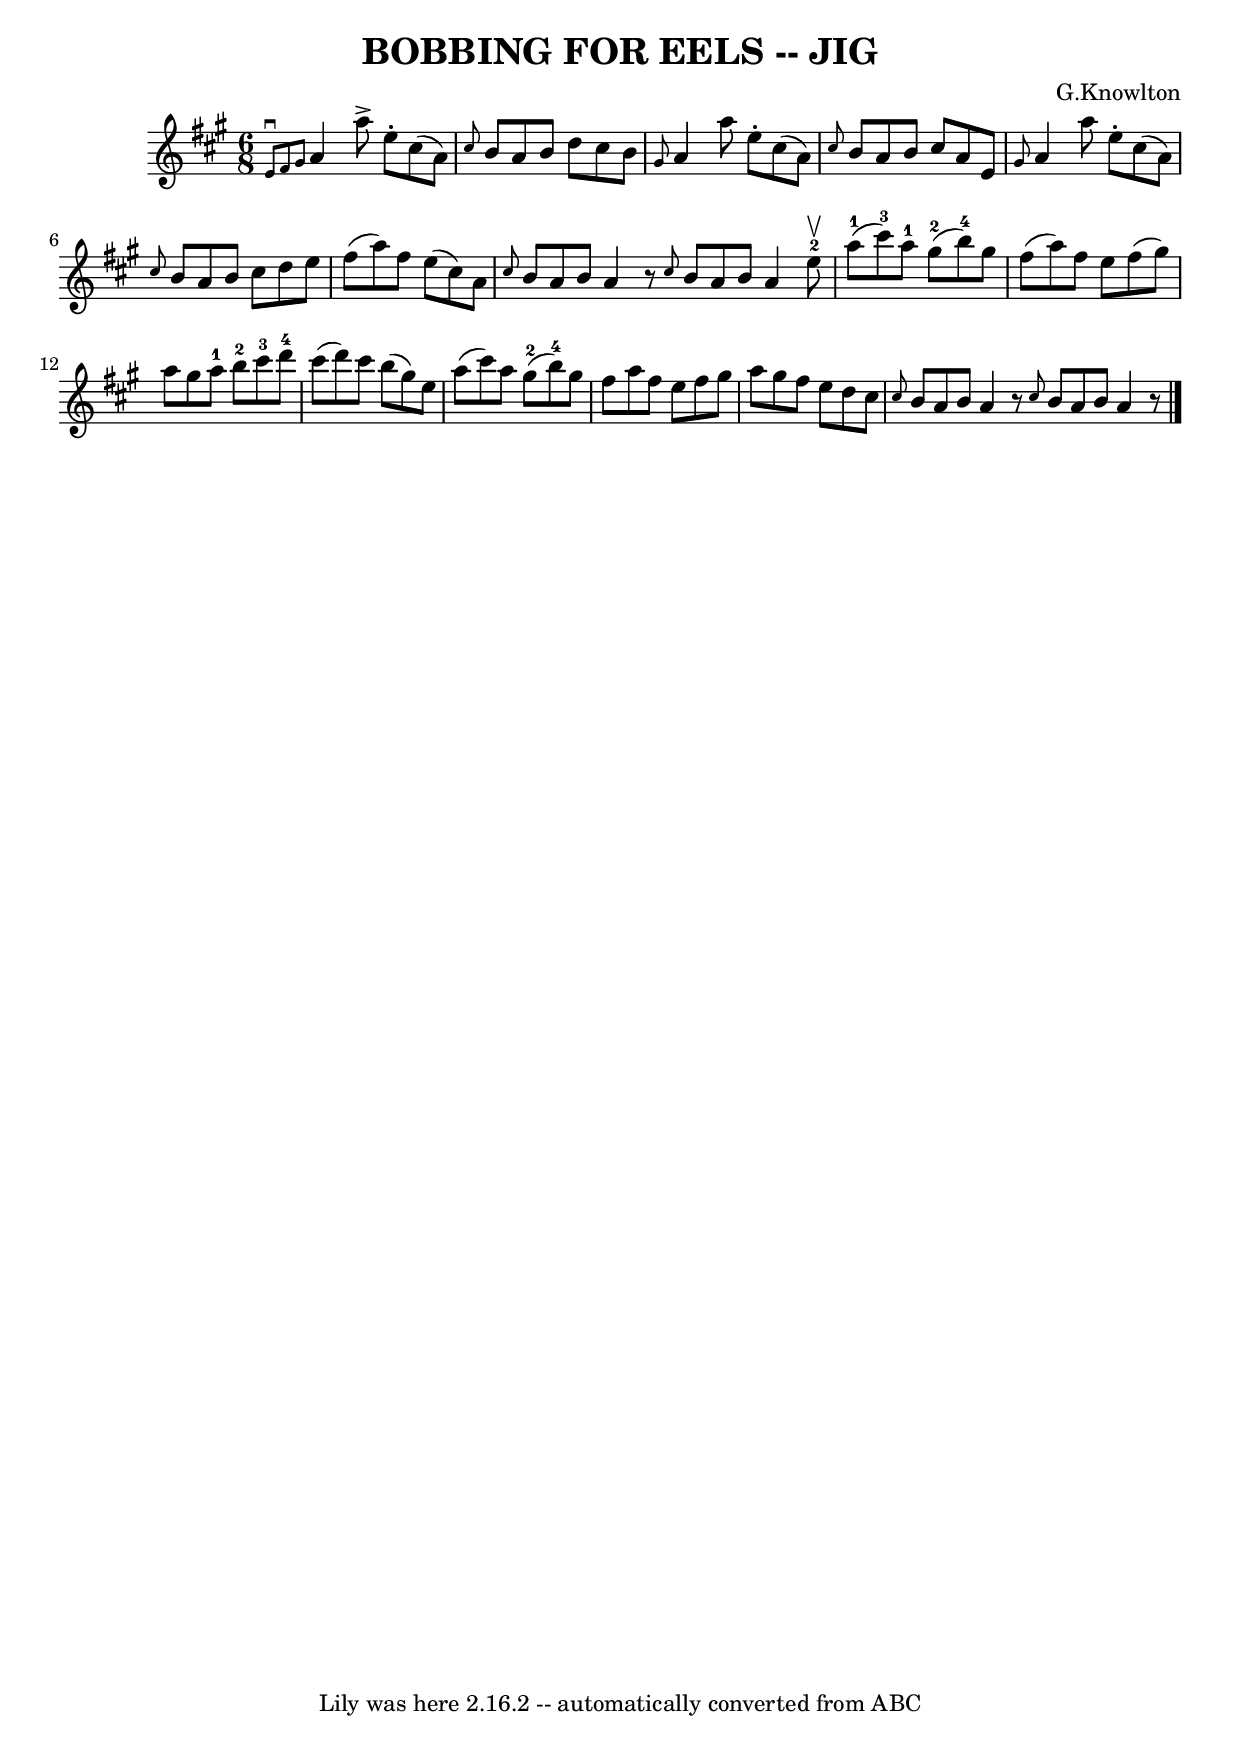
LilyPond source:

\version "2.16.2"
\include "Mammoth.ily"
\header {
  %% book = "Ryan's Mammoth Collection of Fiddle Tunes"
  composer = "G.Knowlton"
  crossRefNumber = "1"
  footnotes = ""
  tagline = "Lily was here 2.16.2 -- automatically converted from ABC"
  title = "BOBBING FOR EELS -- JIG"

}
voicedefault =  {


  \time 6/8 
  \key a \major   \grace { e'8^\downbow fis'8 gis'8  
			 } a'4   
  a''8^\accent e''8 -. cis''8 (a'8)   |
  \grace { cis''8  
	 }  
  b'8 a'8 b'8 d''8 cis''8 b'8        |
  \grace { gis'8  

	 } a'4 a''8 e''8 -. cis''8 (a'8)   |
  \grace { cis''8  

	 } b'8 a'8 b'8 cis''8 a'8 e'8        |
  \grace {    
    gis'8  
  } a'4 a''8 e''8 -. cis''8 (a'8)   |
  \grace {    
    cis''8  
  } b'8 a'8 b'8 cis''8 d''8 e''8        |
  
  fis''8 (a''8) fis''8 e''8 (cis''8) a'8    |
  \grace {  
    cis''8  
  } b'8 a'8 b'8 a'4    r8   \bar ":|" \grace { cis''8  
					     }  
  b'8 a'8 b'8 a'4    \bar "|."     \bar "|:" e''8-2^\upbow       
  |
  a''8-1(cis'''8-3) a''8-1 gis''8-2(b''8 
  -4) gis''8    |
  fis''8 (a''8) fis''8 e''8 fis''8 (
  gis''8)       |
  a''8 gis''8 a''8-1 b''8-2   
  cis'''8-3 d'''8-4   |
  cis'''8 (d'''8) cis'''8 b''8 
  (gis''8) e''8        |
  a''8 (cis'''8) a''8 gis''8 
  -2(b''8-4) gis''8    |
  fis''8 a''8 fis''8 e''8    
  fis''8 gis''8        |
  a''8 gis''8 fis''8 e''8 d''8    
  cis''8    |
  \grace { cis''8  
	 } b'8 a'8 b'8 a'4    r8   
  \bar ":|" \grace { cis''8  
		   } b'8 a'8 b'8 a'4    r8   \bar "|."   

}

\score{
  <<

    \context Staff="default"
    {
      \voicedefault 
      
    }

  >>
  \layout {
    
  }
  \midi {
  }

}
